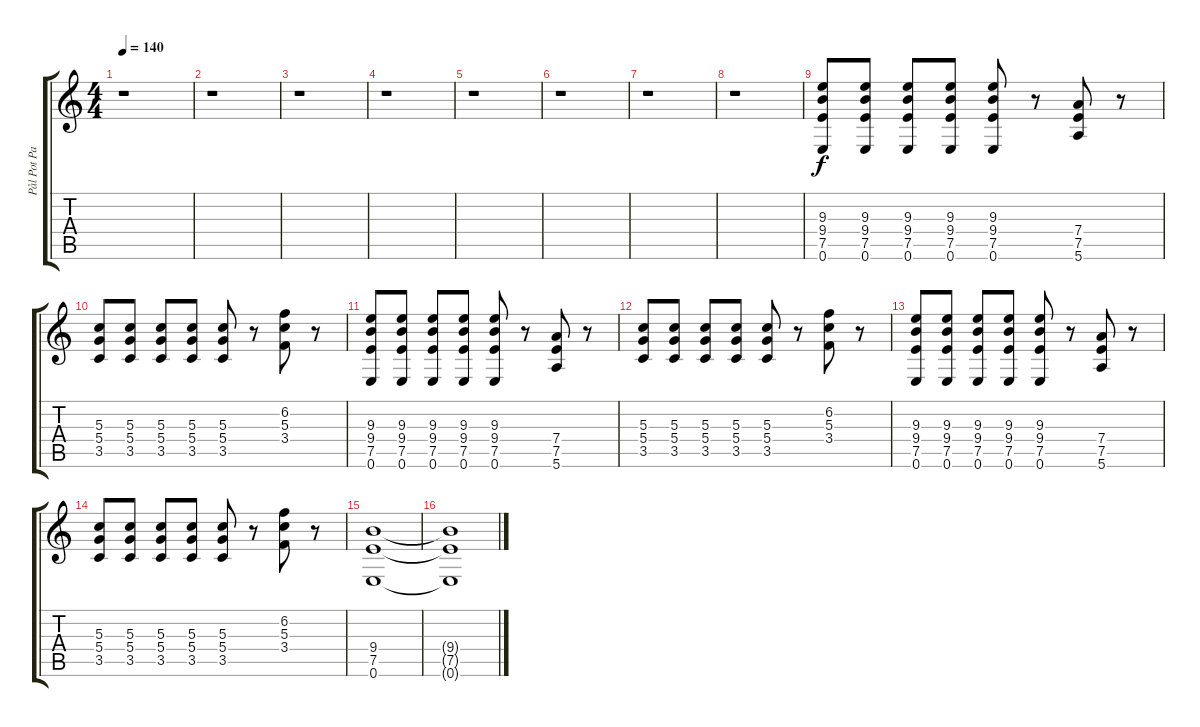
\track ("Pål Pot Pamparius" "Pål Pot Pa") {instrument distortionguitar}
\staff {score tabs}
\tuning (E4 B3 G3 D3 A2 E2) {hide}
\ts (4 4)
\tempo 140
\clef g2
\ks c
r.1{dy f instrument distortionguitar} |
r.1 |
r.1 |
r.1 |
r.1 |
r.1 |
r.1 |
r.1 |
(9.3 9.4 7.5 0.6).8{volume 16} (9.3 9.4 7.5 0.6).8 (9.3 9.4 7.5 0.6).8 (9.3 9.4 7.5 0.6).8 (9.3 9.4 7.5 0.6).8 r.8 (7.4 7.5 5.6).8 r.8 |
(5.3 5.4 3.5).8 (5.3 5.4 3.5).8 (5.3 5.4 3.5).8 (5.3 5.4 3.5).8 (5.3 5.4 3.5).8 r.8 (6.2 5.3 3.4).8 r.8 |
(9.3 9.4 7.5 0.6).8 (9.3 9.4 7.5 0.6).8 (9.3 9.4 7.5 0.6).8 (9.3 9.4 7.5 0.6).8 (9.3 9.4 7.5 0.6).8 r.8 (7.4 7.5 5.6).8 r.8 |
(5.3 5.4 3.5).8 (5.3 5.4 3.5).8 (5.3 5.4 3.5).8 (5.3 5.4 3.5).8 (5.3 5.4 3.5).8 r.8 (6.2 5.3 3.4).8 r.8 |
(9.3 9.4 7.5 0.6).8{volume 13} (9.3 9.4 7.5 0.6).8 (9.3 9.4 7.5 0.6).8 (9.3 9.4 7.5 0.6).8 (9.3 9.4 7.5 0.6).8 r.8 (7.4 7.5 5.6).8 r.8 |
(5.3 5.4 3.5).8 (5.3 5.4 3.5).8 (5.3 5.4 3.5).8 (5.3 5.4 3.5).8 (5.3 5.4 3.5).8 r.8 (6.2 5.3 3.4).8 r.8 |
(9.4 7.5 0.6).1 |
(9.4{t} 7.5{t} 0.6{t}).1
